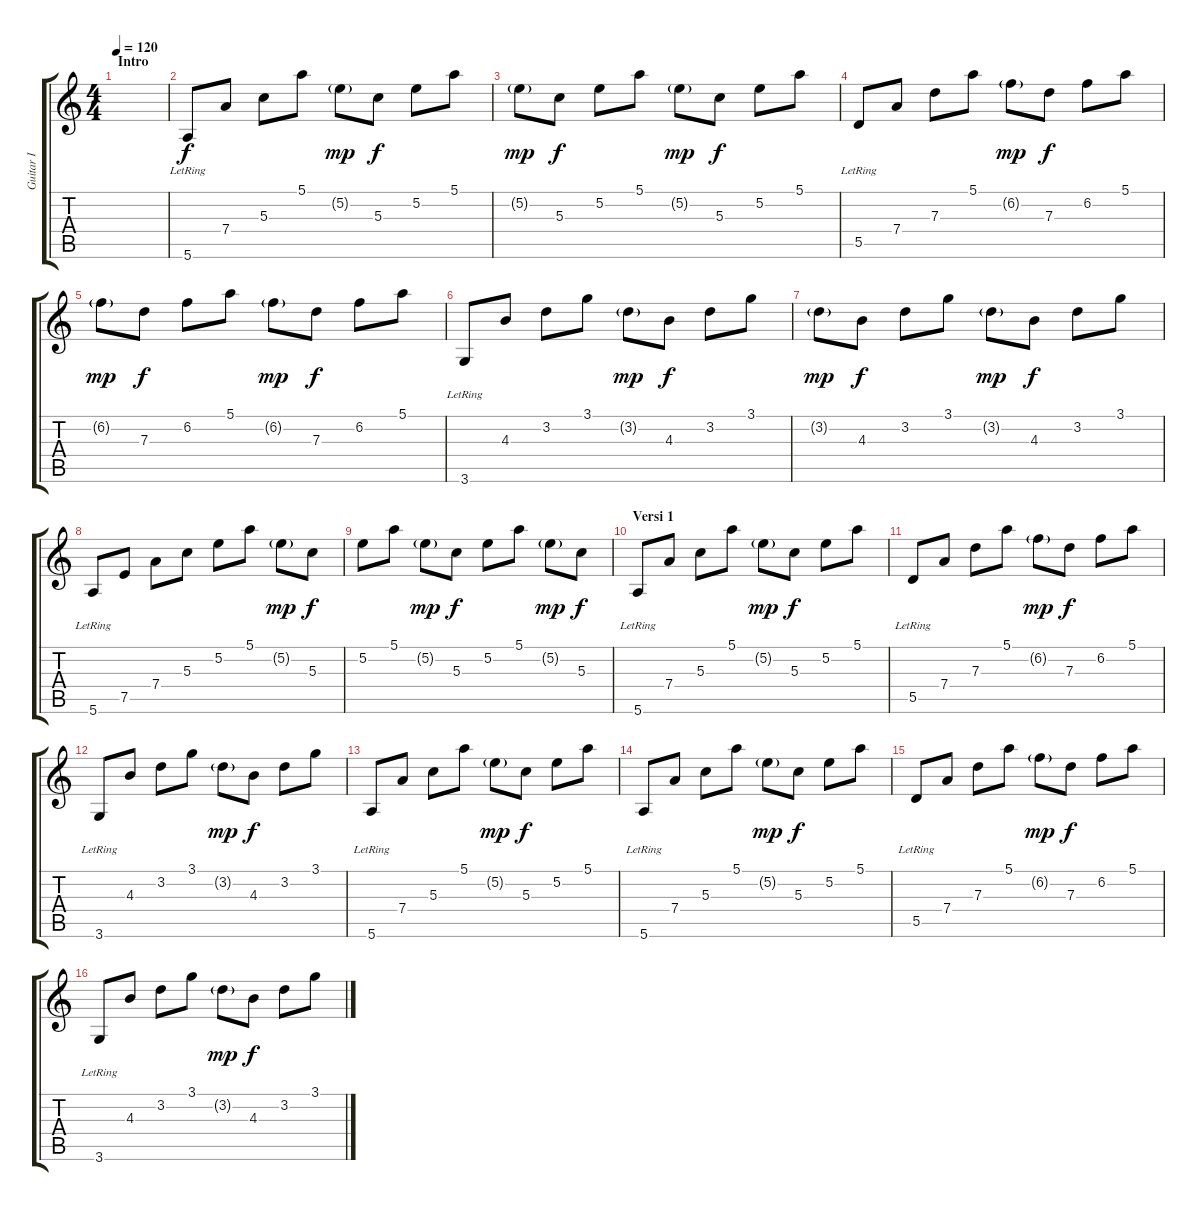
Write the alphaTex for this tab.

\track ("Guitar I" "Guitar I") {instrument electricguitarclean}
\staff {score tabs}
\tuning (E4 B3 G3 D3 A2 E2) {hide}
\ts (4 4)
\section ("" "Intro")
\tempo 120
\clef g2
\ks c
|
5.6{lr}.8 7.4.8 5.3.8 5.1.8 5.2{g}.8{dy mp} 5.3.8{dy f} 5.2.8 5.1.8 |
5.2{g}.8{dy mp} 5.3.8{dy f} 5.2.8 5.1.8 5.2{g}.8{dy mp} 5.3.8{dy f} 5.2.8 5.1.8 |
5.5{lr}.8 7.4.8 7.3.8 5.1.8 6.2{g}.8{dy mp} 7.3.8{dy f} 6.2.8 5.1.8 |
6.2{g}.8{dy mp} 7.3.8{dy f} 6.2.8 5.1.8 6.2{g}.8{dy mp} 7.3.8{dy f} 6.2.8 5.1.8 |
3.6{lr}.8 4.3.8 3.2.8 3.1.8 3.2{g}.8{dy mp} 4.3.8{dy f} 3.2.8 3.1.8 |
3.2{g}.8{dy mp} 4.3.8{dy f} 3.2.8 3.1.8 3.2{g}.8{dy mp} 4.3.8{dy f} 3.2.8 3.1.8 |
5.6{lr}.8 7.5.8 7.4.8 5.3.8 5.2.8 5.1.8 5.2{g}.8{dy mp} 5.3.8{dy f} |
5.2.8 5.1.8 5.2{g}.8{dy mp} 5.3.8{dy f} 5.2.8 5.1.8 5.2{g}.8{dy mp} 5.3.8{dy f} |
\section ("" "Versi 1")
5.6{lr}.8 7.4.8 5.3.8 5.1.8 5.2{g}.8{dy mp} 5.3.8{dy f} 5.2.8 5.1.8 |
5.5{lr}.8 7.4.8 7.3.8 5.1.8 6.2{g}.8{dy mp} 7.3.8{dy f} 6.2.8 5.1.8 |
3.6{lr}.8 4.3.8 3.2.8 3.1.8 3.2{g}.8{dy mp} 4.3.8{dy f} 3.2.8 3.1.8 |
5.6{lr}.8 7.4.8 5.3.8 5.1.8 5.2{g}.8{dy mp} 5.3.8{dy f} 5.2.8 5.1.8 |
5.6{lr}.8 7.4.8 5.3.8 5.1.8 5.2{g}.8{dy mp} 5.3.8{dy f} 5.2.8 5.1.8 |
5.5{lr}.8 7.4.8 7.3.8 5.1.8 6.2{g}.8{dy mp} 7.3.8{dy f} 6.2.8 5.1.8 |
3.6{lr}.8 4.3.8 3.2.8 3.1.8 3.2{g}.8{dy mp} 4.3.8{dy f} 3.2.8 3.1.8
